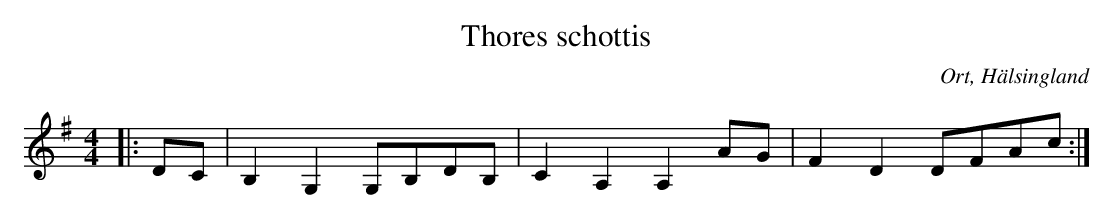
X:1
T:Thores schottis
O:Ort, Hälsingland
M:4/4
L:1/8
K:G
|: DC | B,2 G,2 G,B,DB,| C2 A,2 A,2 AG | F2 D2 DFAc  :|
